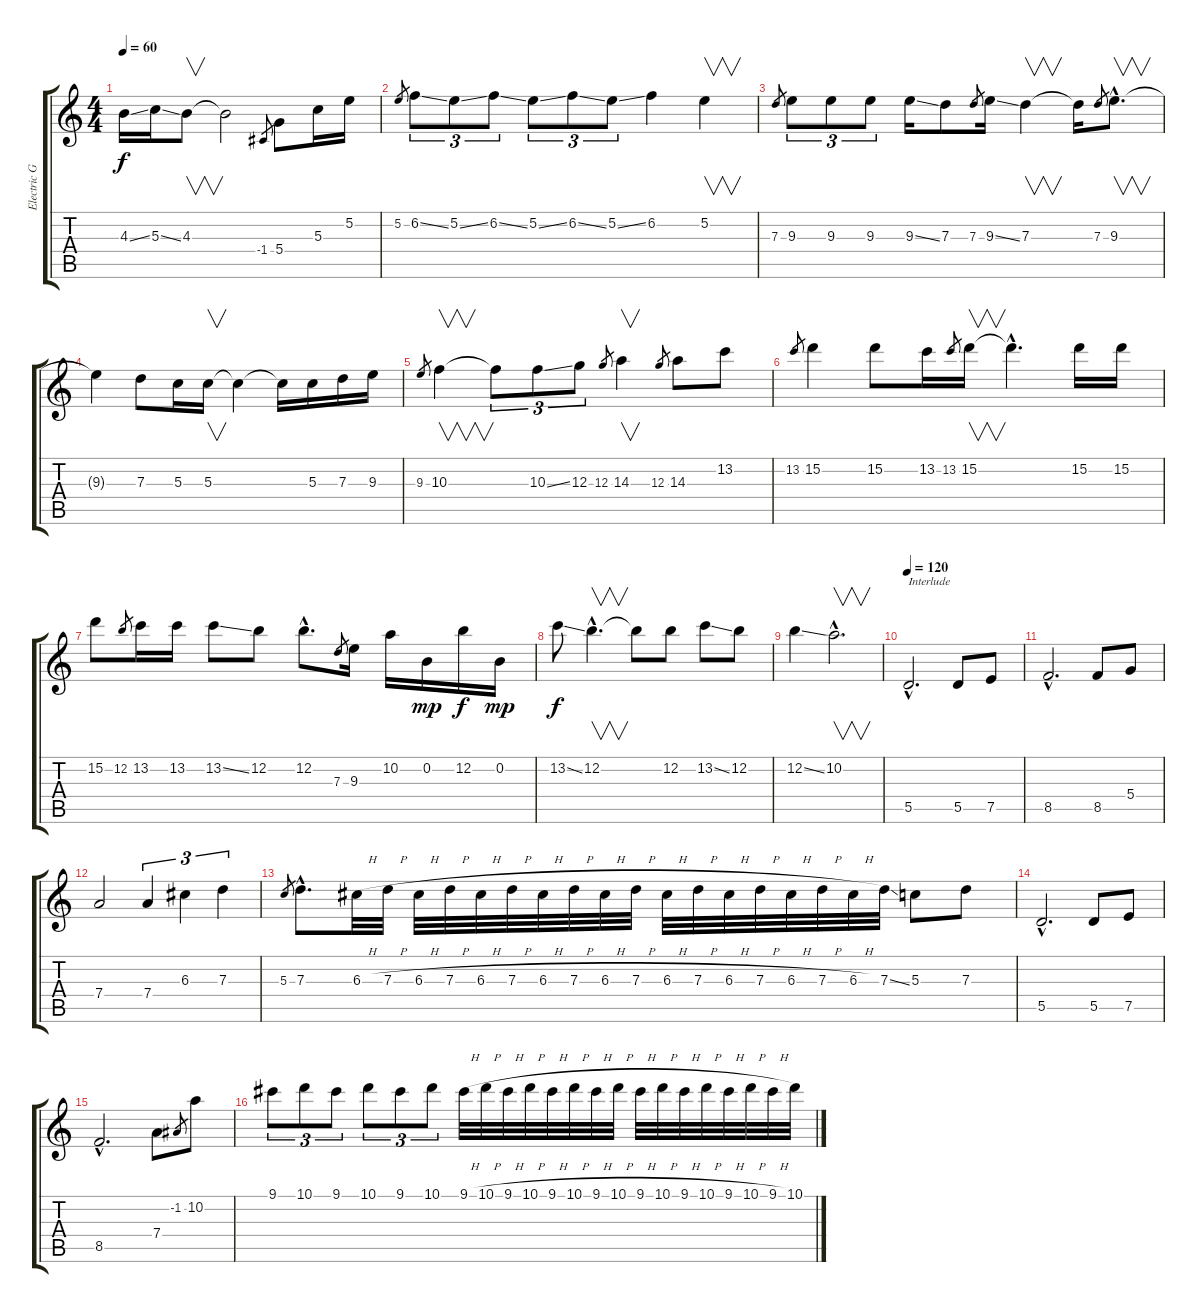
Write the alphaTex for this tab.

\track ("Electric Guitar" "Electric G") {instrument overdrivenguitar}
\staff {score tabs}
\tuning (E4 B3 G3 D3 A2 E2) {hide}
\ts (4 4)
\tempo 60
\clef g2
\ks c
4.3{ss}.16{dy f} 5.3{ss}.16 4.3.8{v} 4.3{t}.2 -1.4.8{gr} 5.4.8 5.3.16 5.2.16 |
5.2.8{gr} 6.2{ss}.8{tu (3 2)} 5.2{ss}.8{tu (3 2)} 6.2{ss}.8{tu (3 2)} 5.2{ss}.8{tu (3 2)} 6.2{ss}.8{tu (3 2)} 5.2{ss}.8{tu (3 2)} 6.2.4 5.2.4{v} |
7.3.8{gr} 9.3.8{tu (3 2)} 9.3.8{tu (3 2)} 9.3.8{tu (3 2)} 9.3{ss}.16 7.3.8 7.3.8{gr} 9.3{ss}.16 7.3.4{v} 7.3{t}.16 7.3.8{gr} 9.3{hac}.8{v d} |
9.3{t}.4 7.3.8 5.3.16 5.3.16{v} 5.3{t}.4 5.3{t}.16 5.3.16 7.3.16 9.3.16 |
9.3.8{gr} 10.3.4{v} 10.3{t}.8{tu (3 2)} 10.3{ss}.8{tu (3 2)} 12.3.8{tu (3 2)} 12.3.8{gr} 14.3.4{v} 12.3.8{gr} 14.3.8 13.2.8 |
13.2.8{gr} 15.2.4 15.2.8 13.2.16 13.2.8{gr} 15.2.16{v} 15.2{hac t}.4{d} 15.2.16 15.2.16 |
15.2.8 12.2.8{gr} 13.2.16 13.2.16 13.2{ss}.8 12.2.8 12.2{hac}.8{d} 7.3.8{gr} 9.3.16 10.2.16 0.2.16{dy mp} 12.2.16{dy f} 0.2.16{dy mp} |
13.2{ss}.8{dy f} 12.2{hac}.4{v d} 12.2{t}.8 12.2.8 13.2{ss}.8 12.2.8 |
12.2{ss}.4 10.2{hac}.2{v d} |
\tempo 120
5.5{hac}.2{d txt "Interlude"} 5.5.8 7.5.8 |
8.5{hac}.2{d} 8.5.8 5.4.8 |
7.4.2 7.4.4{tu (3 2)} 6.3.4{tu (3 2)} 7.3.4{tu (3 2)} |
5.3.8{gr} 7.3{hac}.8{d} 6.3{h}.32 7.3{h}.32 6.3{h}.32 7.3{h}.32 6.3{h}.32 7.3{h}.32 6.3{h}.32 7.3{h}.32 6.3{h}.32 7.3{h}.32 6.3{h}.32 7.3{h}.32 6.3{h}.32 7.3{h}.32 6.3{h}.32 7.3{h}.32 6.3{h}.32 7.3{ss}.32 5.3.8 7.3.8 |
5.5{hac}.2{d} 5.5.8 7.5.8 |
8.5{hac}.2{d} 7.4.8 -1.2.8{gr} 10.2.8 |
9.1.8{tu (3 2)} 10.1.8{tu (3 2)} 9.1.8{tu (3 2)} 10.1.8{tu (3 2)} 9.1.8{tu (3 2)} 10.1.8{tu (3 2)} 9.1{h}.32 10.1{h}.32 9.1{h}.32 10.1{h}.32 9.1{h}.32 10.1{h}.32 9.1{h}.32 10.1{h}.32 9.1{h}.32 10.1{h}.32 9.1{h}.32 10.1{h}.32 9.1{h}.32 10.1{h}.32 9.1{h}.32 10.1.32
